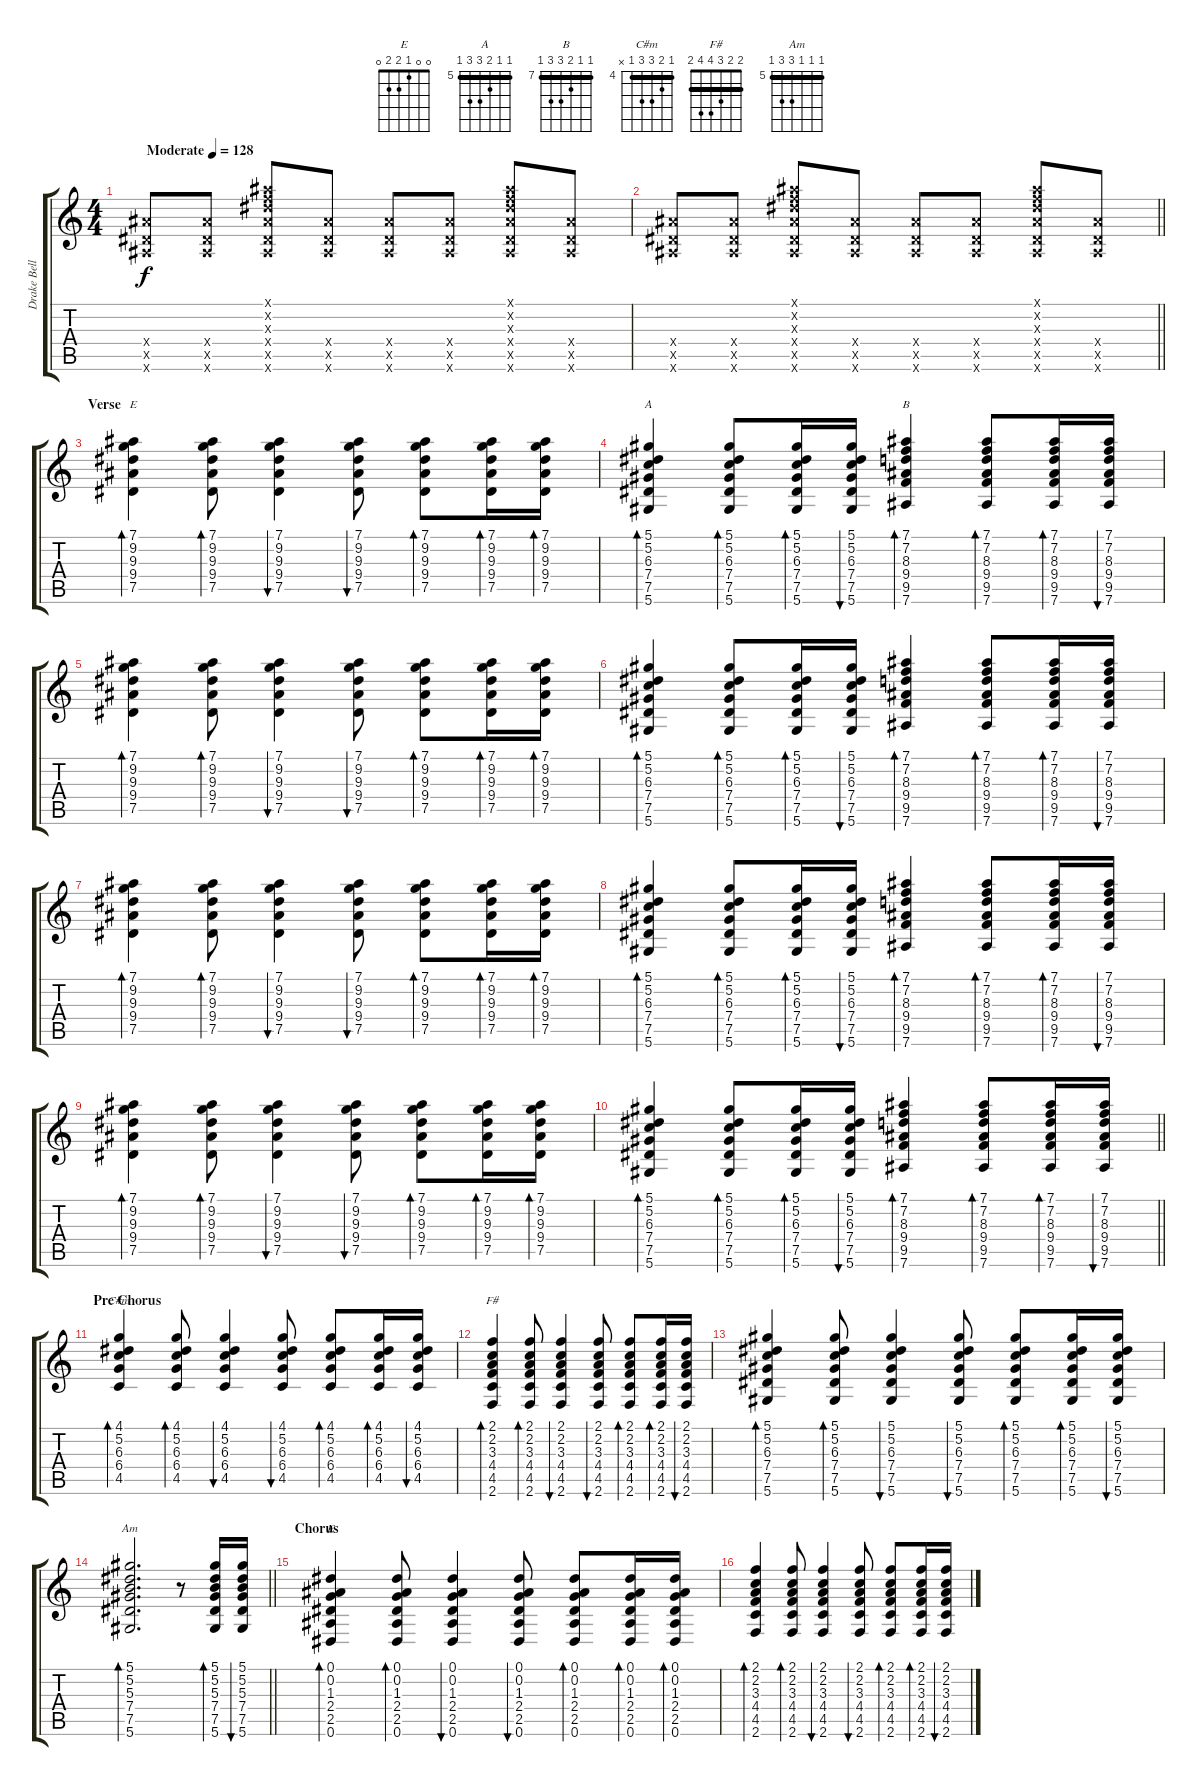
\track ("Drake Bell Acoustic" "Drake Bell") {instrument overdrivenguitar}
\staff {score tabs}
\tuning (Eb4 Bb3 Gb3 Db3 Ab2 Eb2) {hide}
\chord ("E" 7 9 9 9 7 x) {firstfret 7 barre 7}
\chord ("A" 5 5 6 7 7 5) {firstfret 5 barre 5}
\chord ("B" 7 7 8 9 9 7) {firstfret 7 barre 7}
\chord ("C#m" 4 5 6 6 4 x) {firstfret 4 barre 4}
\chord ("F#" 2 2 3 4 4 2) {barre 2}
\chord ("Am" 5 5 5 7 7 5) {firstfret 5 barre 5}
\chord ("E" 0 0 1 2 2 0)
\ts (4 4)
\tempo (128 "Moderate")
\clef g2
\ks c
(9.4{x} 7.5{x} 7.6{x}).8{dy f instrument overdrivenguitar} (9.4{x} 7.5{x} 7.6{x}).8 (7.1{x} 7.2{x} 9.3{x} 9.4{x} 7.5{x} 7.6{x}).8 (9.4{x} 7.5{x} 7.6{x}).8 (9.4{x} 7.5{x} 7.6{x}).8 (9.4{x} 7.5{x} 7.6{x}).8 (7.1{x} 7.2{x} 9.3{x} 9.4{x} 7.5{x} 7.6{x}).8 (9.4{x} 7.5{x} 7.6{x}).8 |
\barLineRight lightlight
(9.4{x} 7.5{x} 7.6{x}).8 (9.4{x} 7.5{x} 7.6{x}).8 (7.1{x} 7.2{x} 9.3{x} 9.4{x} 7.5{x} 7.6{x}).8 (9.4{x} 7.5{x} 7.6{x}).8 (9.4{x} 7.5{x} 7.6{x}).8 (9.4{x} 7.5{x} 7.6{x}).8 (7.1{x} 7.2{x} 9.3{x} 9.4{x} 7.5{x} 7.6{x}).8 (9.4{x} 7.5{x} 7.6{x}).8 |
\section ("" "Verse")
(7.1 9.2 9.3 9.4 7.5).4{bd 60 ch "E"} (7.1 9.2 9.3 9.4 7.5).8{bd 60} (7.1 9.2 9.3 9.4 7.5).4{bu 60} (7.1 9.2 9.3 9.4 7.5).8{bu 60} (7.1 9.2 9.3 9.4 7.5).8{bd 60} (7.1 9.2 9.3 9.4 7.5).16{bd 60} (7.1 9.2 9.3 9.4 7.5).16{bd 60} |
(5.1 5.2 6.3 7.4 7.5 5.6).4{bd 60 ch "A"} (5.1 5.2 6.3 7.4 7.5 5.6).8{bd 60} (5.1 5.2 6.3 7.4 7.5 5.6).16{bd 60} (5.1 5.2 6.3 7.4 7.5 5.6).16{bu 60} (7.1 7.2 8.3 9.4 9.5 7.6).4{bd 60 ch "B"} (7.1 7.2 8.3 9.4 9.5 7.6).8{bd 60} (7.1 7.2 8.3 9.4 9.5 7.6).16{bd 60} (7.1 7.2 8.3 9.4 9.5 7.6).16{bu 60} |
(7.1 9.2 9.3 9.4 7.5).4{bd 60} (7.1 9.2 9.3 9.4 7.5).8{bd 60} (7.1 9.2 9.3 9.4 7.5).4{bu 60} (7.1 9.2 9.3 9.4 7.5).8{bu 60} (7.1 9.2 9.3 9.4 7.5).8{bd 60} (7.1 9.2 9.3 9.4 7.5).16{bd 60} (7.1 9.2 9.3 9.4 7.5).16{bd 60} |
(5.1 5.2 6.3 7.4 7.5 5.6).4{bd 60} (5.1 5.2 6.3 7.4 7.5 5.6).8{bd 60} (5.1 5.2 6.3 7.4 7.5 5.6).16{bd 60} (5.1 5.2 6.3 7.4 7.5 5.6).16{bu 60} (7.1 7.2 8.3 9.4 9.5 7.6).4{bd 60} (7.1 7.2 8.3 9.4 9.5 7.6).8{bd 60} (7.1 7.2 8.3 9.4 9.5 7.6).16{bd 60} (7.1 7.2 8.3 9.4 9.5 7.6).16{bu 60} |
(7.1 9.2 9.3 9.4 7.5).4{bd 60} (7.1 9.2 9.3 9.4 7.5).8{bd 60} (7.1 9.2 9.3 9.4 7.5).4{bu 60} (7.1 9.2 9.3 9.4 7.5).8{bu 60} (7.1 9.2 9.3 9.4 7.5).8{bd 60} (7.1 9.2 9.3 9.4 7.5).16{bd 60} (7.1 9.2 9.3 9.4 7.5).16{bd 60} |
(5.1 5.2 6.3 7.4 7.5 5.6).4{bd 60} (5.1 5.2 6.3 7.4 7.5 5.6).8{bd 60} (5.1 5.2 6.3 7.4 7.5 5.6).16{bd 60} (5.1 5.2 6.3 7.4 7.5 5.6).16{bu 60} (7.1 7.2 8.3 9.4 9.5 7.6).4{bd 60} (7.1 7.2 8.3 9.4 9.5 7.6).8{bd 60} (7.1 7.2 8.3 9.4 9.5 7.6).16{bd 60} (7.1 7.2 8.3 9.4 9.5 7.6).16{bu 60} |
(7.1 9.2 9.3 9.4 7.5).4{bd 60} (7.1 9.2 9.3 9.4 7.5).8{bd 60} (7.1 9.2 9.3 9.4 7.5).4{bu 60} (7.1 9.2 9.3 9.4 7.5).8{bu 60} (7.1 9.2 9.3 9.4 7.5).8{bd 60} (7.1 9.2 9.3 9.4 7.5).16{bd 60} (7.1 9.2 9.3 9.4 7.5).16{bd 60} |
\barLineRight lightlight
(5.1 5.2 6.3 7.4 7.5 5.6).4{bd 60} (5.1 5.2 6.3 7.4 7.5 5.6).8{bd 60} (5.1 5.2 6.3 7.4 7.5 5.6).16{bd 60} (5.1 5.2 6.3 7.4 7.5 5.6).16{bu 60} (7.1 7.2 8.3 9.4 9.5 7.6).4{bd 60} (7.1 7.2 8.3 9.4 9.5 7.6).8{bd 60} (7.1 7.2 8.3 9.4 9.5 7.6).16{bd 60} (7.1 7.2 8.3 9.4 9.5 7.6).16{bu 60} |
\section ("" "Pre Chorus")
(4.1 5.2 6.3 6.4 4.5).4{bd 60 ch "C#m"} (4.1 5.2 6.3 6.4 4.5).8{bd 60} (4.1 5.2 6.3 6.4 4.5).4{bu 60} (4.1 5.2 6.3 6.4 4.5).8{bu 60} (4.1 5.2 6.3 6.4 4.5).8{bd 60} (4.1 5.2 6.3 6.4 4.5).16{bd 60} (4.1 5.2 6.3 6.4 4.5).16{bu 60} |
(2.1 2.2 3.3 4.4 4.5 2.6).4{bd 60 ch "F#"} (2.1 2.2 3.3 4.4 4.5 2.6).8{bd 60} (2.1 2.2 3.3 4.4 4.5 2.6).4{bu 60} (2.1 2.2 3.3 4.4 4.5 2.6).8{bu 60} (2.1 2.2 3.3 4.4 4.5 2.6).8{bd 60} (2.1 2.2 3.3 4.4 4.5 2.6).16{bd 60} (2.1 2.2 3.3 4.4 4.5 2.6).16{bu 60} |
(5.1 5.2 6.3 7.4 7.5 5.6).4{bd 60} (5.1 5.2 6.3 7.4 7.5 5.6).8{bd 60} (5.1 5.2 6.3 7.4 7.5 5.6).4{bu 60} (5.1 5.2 6.3 7.4 7.5 5.6).8{bu 60} (5.1 5.2 6.3 7.4 7.5 5.6).8{bd 60} (5.1 5.2 6.3 7.4 7.5 5.6).16{bd 60} (5.1 5.2 6.3 7.4 7.5 5.6).16{bu 60} |
\barLineRight lightlight
(5.1 5.2 5.3 7.4 7.5 5.6).2{d bd 60 ch "Am"} r.8 (5.1 5.2 5.3 7.4 7.5 5.6).16{bd 60} (5.1 5.2 5.3 7.4 7.5 5.6).16{bu 60} |
\section ("" "Chorus")
(0.1 0.2 1.3 2.4 2.5 0.6).4{bd 60 ch "E"} (0.1 0.2 1.3 2.4 2.5 0.6).8{bd 60} (0.1 0.2 1.3 2.4 2.5 0.6).4{bu 60} (0.1 0.2 1.3 2.4 2.5 0.6).8{bu 60} (0.1 0.2 1.3 2.4 2.5 0.6).8{bd 60} (0.1 0.2 1.3 2.4 2.5 0.6).16{bd 60} (0.1 0.2 1.3 2.4 2.5 0.6).16{bd 60} |
(2.1 2.2 3.3 4.4 4.5 2.6).4{bd 60} (2.1 2.2 3.3 4.4 4.5 2.6).8{bd 60} (2.1 2.2 3.3 4.4 4.5 2.6).4{bu 60} (2.1 2.2 3.3 4.4 4.5 2.6).8{bu 60} (2.1 2.2 3.3 4.4 4.5 2.6).8{bd 60} (2.1 2.2 3.3 4.4 4.5 2.6).16{bd 60} (2.1 2.2 3.3 4.4 4.5 2.6).16{bu 60}
